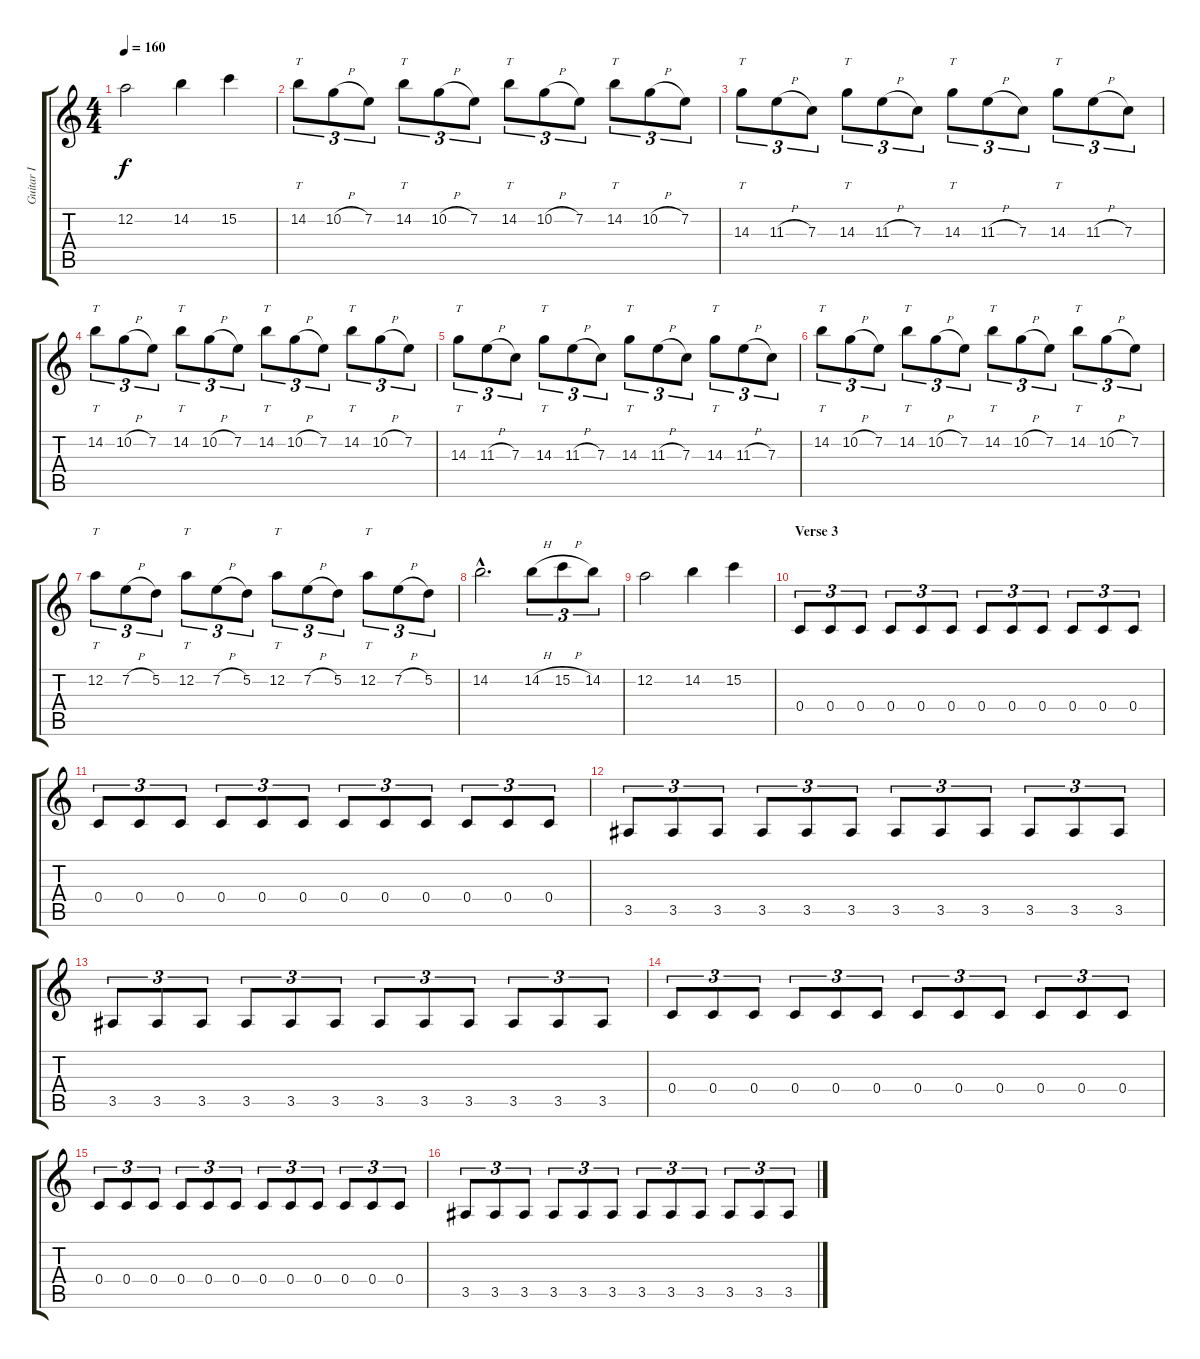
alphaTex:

\track ("Guitar I" "Guitar I") {instrument distortionguitar}
\staff {score tabs}
\tuning (D4 A3 F3 C3 G2 D2) {hide}
\ts (4 4)
\tempo 160
\clef g2
\ks c
12.2.2{dy f} 14.2.4 15.2.4 |
14.2.8{tt tu (3 2)} 10.2{h}.8{tu (3 2)} 7.2.8{tu (3 2)} 14.2.8{tt tu (3 2)} 10.2{h}.8{tu (3 2)} 7.2.8{tu (3 2)} 14.2.8{tt tu (3 2)} 10.2{h}.8{tu (3 2)} 7.2.8{tu (3 2)} 14.2.8{tt tu (3 2)} 10.2{h}.8{tu (3 2)} 7.2.8{tu (3 2)} |
14.3.8{tt tu (3 2)} 11.3{h}.8{tu (3 2)} 7.3.8{tu (3 2)} 14.3.8{tt tu (3 2)} 11.3{h}.8{tu (3 2)} 7.3.8{tu (3 2)} 14.3.8{tt tu (3 2)} 11.3{h}.8{tu (3 2)} 7.3.8{tu (3 2)} 14.3.8{tt tu (3 2)} 11.3{h}.8{tu (3 2)} 7.3.8{tu (3 2)} |
14.2.8{tt tu (3 2)} 10.2{h}.8{tu (3 2)} 7.2.8{tu (3 2)} 14.2.8{tt tu (3 2)} 10.2{h}.8{tu (3 2)} 7.2.8{tu (3 2)} 14.2.8{tt tu (3 2)} 10.2{h}.8{tu (3 2)} 7.2.8{tu (3 2)} 14.2.8{tt tu (3 2)} 10.2{h}.8{tu (3 2)} 7.2.8{tu (3 2)} |
14.3.8{tt tu (3 2)} 11.3{h}.8{tu (3 2)} 7.3.8{tu (3 2)} 14.3.8{tt tu (3 2)} 11.3{h}.8{tu (3 2)} 7.3.8{tu (3 2)} 14.3.8{tt tu (3 2)} 11.3{h}.8{tu (3 2)} 7.3.8{tu (3 2)} 14.3.8{tt tu (3 2)} 11.3{h}.8{tu (3 2)} 7.3.8{tu (3 2)} |
14.2.8{tt tu (3 2)} 10.2{h}.8{tu (3 2)} 7.2.8{tu (3 2)} 14.2.8{tt tu (3 2)} 10.2{h}.8{tu (3 2)} 7.2.8{tu (3 2)} 14.2.8{tt tu (3 2)} 10.2{h}.8{tu (3 2)} 7.2.8{tu (3 2)} 14.2.8{tt tu (3 2)} 10.2{h}.8{tu (3 2)} 7.2.8{tu (3 2)} |
12.2.8{tt tu (3 2)} 7.2{h}.8{tu (3 2)} 5.2.8{tu (3 2)} 12.2.8{tt tu (3 2)} 7.2{h}.8{tu (3 2)} 5.2.8{tu (3 2)} 12.2.8{tt tu (3 2)} 7.2{h}.8{tu (3 2)} 5.2.8{tu (3 2)} 12.2.8{tt tu (3 2)} 7.2{h}.8{tu (3 2)} 5.2.8{tu (3 2)} |
14.2{hac}.2{d} 14.2{h}.8{tu (3 2)} 15.2{h}.8{tu (3 2)} 14.2.8{tu (3 2)} |
12.2.2 14.2.4 15.2.4 |
\section ("" "Verse 3")
0.4.8{tu (3 2) volume 13} 0.4.8{tu (3 2)} 0.4.8{tu (3 2)} 0.4.8{tu (3 2)} 0.4.8{tu (3 2)} 0.4.8{tu (3 2)} 0.4.8{tu (3 2)} 0.4.8{tu (3 2)} 0.4.8{tu (3 2)} 0.4.8{tu (3 2)} 0.4.8{tu (3 2)} 0.4.8{tu (3 2)} |
0.4.8{tu (3 2)} 0.4.8{tu (3 2)} 0.4.8{tu (3 2)} 0.4.8{tu (3 2)} 0.4.8{tu (3 2)} 0.4.8{tu (3 2)} 0.4.8{tu (3 2)} 0.4.8{tu (3 2)} 0.4.8{tu (3 2)} 0.4.8{tu (3 2)} 0.4.8{tu (3 2)} 0.4.8{tu (3 2)} |
3.5.8{tu (3 2)} 3.5.8{tu (3 2)} 3.5.8{tu (3 2)} 3.5.8{tu (3 2)} 3.5.8{tu (3 2)} 3.5.8{tu (3 2)} 3.5.8{tu (3 2)} 3.5.8{tu (3 2)} 3.5.8{tu (3 2)} 3.5.8{tu (3 2)} 3.5.8{tu (3 2)} 3.5.8{tu (3 2)} |
3.5.8{tu (3 2)} 3.5.8{tu (3 2)} 3.5.8{tu (3 2)} 3.5.8{tu (3 2)} 3.5.8{tu (3 2)} 3.5.8{tu (3 2)} 3.5.8{tu (3 2)} 3.5.8{tu (3 2)} 3.5.8{tu (3 2)} 3.5.8{tu (3 2)} 3.5.8{tu (3 2)} 3.5.8{tu (3 2)} |
0.4.8{tu (3 2)} 0.4.8{tu (3 2)} 0.4.8{tu (3 2)} 0.4.8{tu (3 2)} 0.4.8{tu (3 2)} 0.4.8{tu (3 2)} 0.4.8{tu (3 2)} 0.4.8{tu (3 2)} 0.4.8{tu (3 2)} 0.4.8{tu (3 2)} 0.4.8{tu (3 2)} 0.4.8{tu (3 2)} |
0.4.8{tu (3 2)} 0.4.8{tu (3 2)} 0.4.8{tu (3 2)} 0.4.8{tu (3 2)} 0.4.8{tu (3 2)} 0.4.8{tu (3 2)} 0.4.8{tu (3 2)} 0.4.8{tu (3 2)} 0.4.8{tu (3 2)} 0.4.8{tu (3 2)} 0.4.8{tu (3 2)} 0.4.8{tu (3 2)} |
3.5.8{tu (3 2)} 3.5.8{tu (3 2)} 3.5.8{tu (3 2)} 3.5.8{tu (3 2)} 3.5.8{tu (3 2)} 3.5.8{tu (3 2)} 3.5.8{tu (3 2)} 3.5.8{tu (3 2)} 3.5.8{tu (3 2)} 3.5.8{tu (3 2)} 3.5.8{tu (3 2)} 3.5.8{tu (3 2)}
